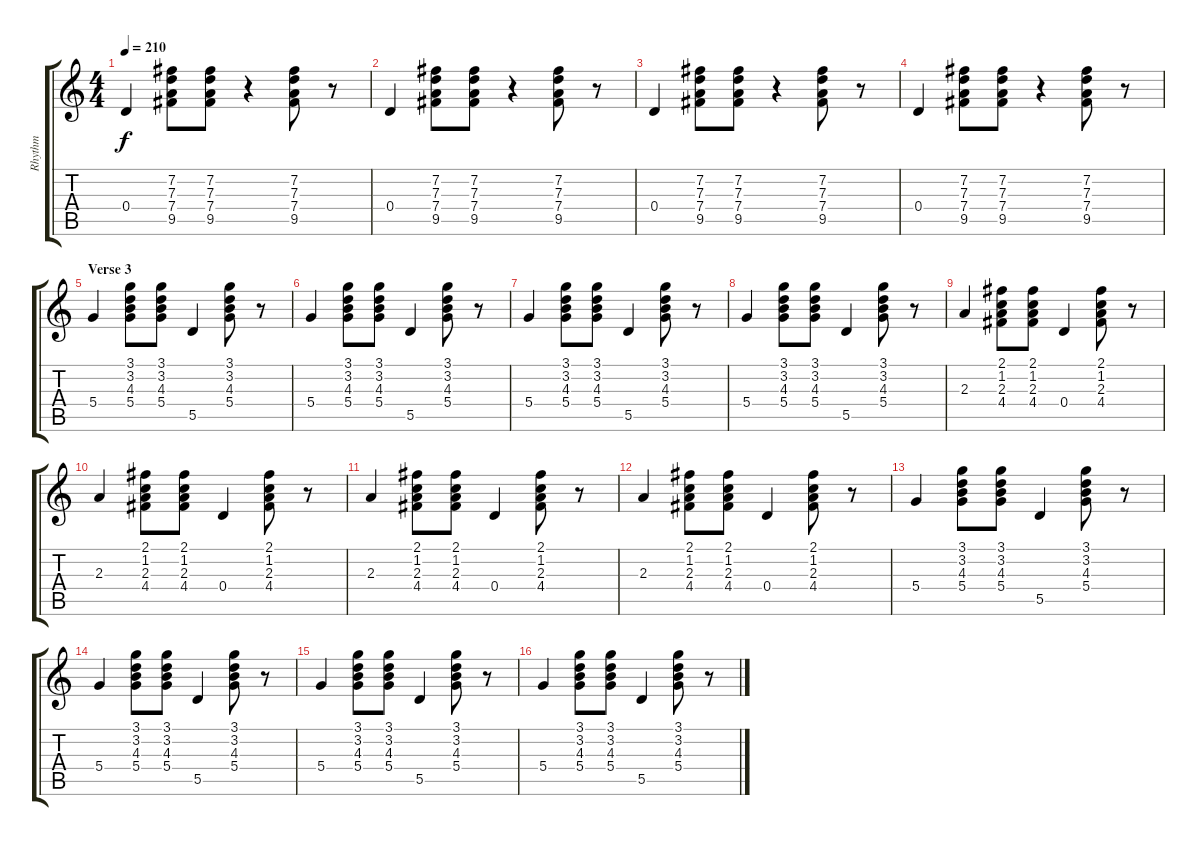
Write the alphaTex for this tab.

\track ("Rhythm" "Rhythm") {instrument electricguitarjazz}
\staff {score tabs}
\tuning (E4 B3 G3 D3 A2 E2) {hide}
\ts (4 4)
\tempo 210
\clef g2
\ks c
0.4.4{dy f} (7.2 7.3 7.4 9.5).8 (7.2 7.3 7.4 9.5).8 r.4 (7.2 7.3 7.4 9.5).8 r.8 |
0.4.4 (7.2 7.3 7.4 9.5).8 (7.2 7.3 7.4 9.5).8 r.4 (7.2 7.3 7.4 9.5).8 r.8 |
0.4.4 (7.2 7.3 7.4 9.5).8 (7.2 7.3 7.4 9.5).8 r.4 (7.2 7.3 7.4 9.5).8 r.8 |
0.4.4 (7.2 7.3 7.4 9.5).8 (7.2 7.3 7.4 9.5).8 r.4 (7.2 7.3 7.4 9.5).8 r.8 |
\section ("" "Verse 3")
5.4.4 (3.1 3.2 4.3 5.4).8 (3.1 3.2 4.3 5.4).8 5.5.4 (3.1 3.2 4.3 5.4).8 r.8 |
5.4.4 (3.1 3.2 4.3 5.4).8 (3.1 3.2 4.3 5.4).8 5.5.4 (3.1 3.2 4.3 5.4).8 r.8 |
5.4.4 (3.1 3.2 4.3 5.4).8 (3.1 3.2 4.3 5.4).8 5.5.4 (3.1 3.2 4.3 5.4).8 r.8 |
5.4.4 (3.1 3.2 4.3 5.4).8 (3.1 3.2 4.3 5.4).8 5.5.4 (3.1 3.2 4.3 5.4).8 r.8 |
2.3.4 (2.1 1.2 2.3 4.4).8 (2.1 1.2 2.3 4.4).8 0.4.4 (2.1 1.2 2.3 4.4).8 r.8 |
2.3.4 (2.1 1.2 2.3 4.4).8 (2.1 1.2 2.3 4.4).8 0.4.4 (2.1 1.2 2.3 4.4).8 r.8 |
2.3.4 (2.1 1.2 2.3 4.4).8 (2.1 1.2 2.3 4.4).8 0.4.4 (2.1 1.2 2.3 4.4).8 r.8 |
2.3.4 (2.1 1.2 2.3 4.4).8 (2.1 1.2 2.3 4.4).8 0.4.4 (2.1 1.2 2.3 4.4).8 r.8 |
5.4.4 (3.1 3.2 4.3 5.4).8 (3.1 3.2 4.3 5.4).8 5.5.4 (3.1 3.2 4.3 5.4).8 r.8 |
5.4.4 (3.1 3.2 4.3 5.4).8 (3.1 3.2 4.3 5.4).8 5.5.4 (3.1 3.2 4.3 5.4).8 r.8 |
5.4.4 (3.1 3.2 4.3 5.4).8 (3.1 3.2 4.3 5.4).8 5.5.4 (3.1 3.2 4.3 5.4).8 r.8 |
5.4.4 (3.1 3.2 4.3 5.4).8 (3.1 3.2 4.3 5.4).8 5.5.4 (3.1 3.2 4.3 5.4).8 r.8
